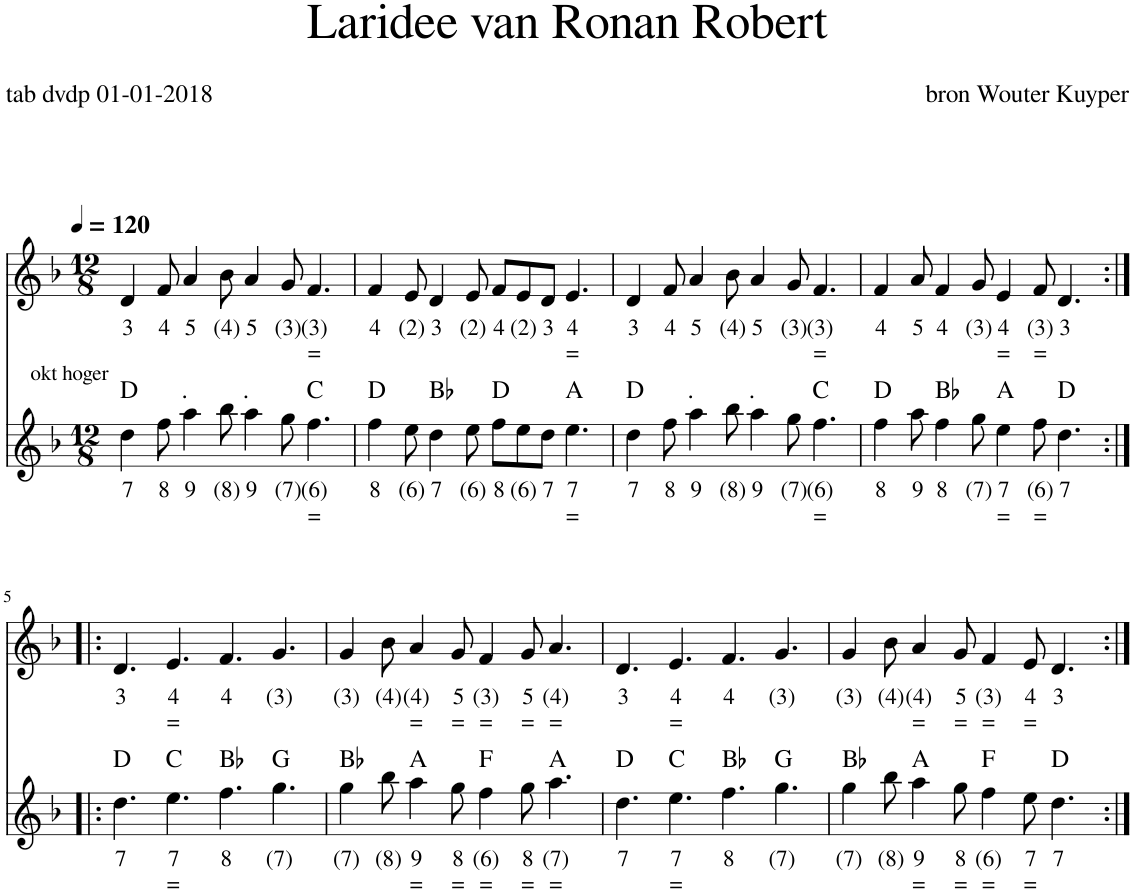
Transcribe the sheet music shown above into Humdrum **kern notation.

**kern	**text	**text	**harte	**kern	**text	**text
*part2	*part2	*part2	*part2	*part1	*part1	*part1
*staff2	*staff2	*staff2	*	*staff1	*staff1	*staff1
*I"Stem	*	*	*	*I"Stem	*	*
*clefG2	*	*	*	*clefG2	*	*
*k[b-]	*	*	*	*k[b-]	*	*
*M12/8	*	*	*	*M12/8	*	*
*MM120	*	*	*	*MM120	*	*
=1	=1	=1	=1	=1	=1	=1
!LO:TX:a:t=okt hoger	!	!	!	!	!	!
!	!LO:LY:b	!	!	!	!LO:LY:b	!
4dd\	7	.	D:maj	4d/	3	.
!	!LO:LY:b	!	!	!	!LO:LY:b	!
8ff\	8	.	.	8f/	4	.
!	!LO:LY:b	!	!LO:H:kt=.	!	!LO:LY:b	!
4aa\	9	.	N	4a/	5	.
!	!LO:LY:b	!	!	!	!LO:LY:b	!
8bb-\	(8)	.	.	8b-\	(4)	.
!	!LO:LY:b	!	!LO:H:kt=.	!	!LO:LY:b	!
4aa\	9	.	N	4a/	5	.
!	!LO:LY:b	!	!	!	!LO:LY:b	!
8gg\	(7)	.	.	8g/	(3)	.
!	!LO:LY:b	!LO:LY:b	!	!	!LO:LY:b	!LO:LY:b
4.ff\	(6)	=	C:maj	4.f/	(3)	=
=2	=2	=2	=2	=2	=2	=2
!	!LO:LY:b	!	!	!	!LO:LY:b	!
4ff\	8	.	D:maj	4f/	4	.
!	!LO:LY:b	!	!	!	!LO:LY:b	!
8ee\	(6)	.	.	8e/	(2)	.
!	!LO:LY:b	!	!	!	!LO:LY:b	!
4dd\	7	.	Bb:maj	4d/	3	.
!	!LO:LY:b	!	!	!	!LO:LY:b	!
8ee\	(6)	.	.	8e/	(2)	.
!	!LO:LY:b	!	!	!	!LO:LY:b	!
8ff\L	8	.	D:maj	8f/L	4	.
!	!LO:LY:b	!	!	!	!LO:LY:b	!
8ee\	(6)	.	.	8e/	(2)	.
!	!LO:LY:b	!	!	!	!LO:LY:b	!
8dd\J	7	.	.	8d/J	3	.
!	!LO:LY:b	!LO:LY:b	!	!	!LO:LY:b	!LO:LY:b
4.ee\	7	=	A:maj	4.e/	4	=
=3	=3	=3	=3	=3	=3	=3
!	!LO:LY:b	!	!	!	!LO:LY:b	!
4dd\	7	.	D:maj	4d/	3	.
!	!LO:LY:b	!	!	!	!LO:LY:b	!
8ff\	8	.	.	8f/	4	.
!	!LO:LY:b	!	!LO:H:kt=.	!	!LO:LY:b	!
4aa\	9	.	N	4a/	5	.
!	!LO:LY:b	!	!	!	!LO:LY:b	!
8bb-\	(8)	.	.	8b-\	(4)	.
!	!LO:LY:b	!	!LO:H:kt=.	!	!LO:LY:b	!
4aa\	9	.	N	4a/	5	.
!	!LO:LY:b	!	!	!	!LO:LY:b	!
8gg\	(7)	.	.	8g/	(3)	.
!	!LO:LY:b	!LO:LY:b	!	!	!LO:LY:b	!LO:LY:b
4.ff\	(6)	=	C:maj	4.f/	(3)	=
=4	=4	=4	=4	=4	=4	=4
!	!LO:LY:b	!	!	!	!LO:LY:b	!
4ff\	8	.	D:maj	4f/	4	.
!	!LO:LY:b	!	!	!	!LO:LY:b	!
8aa\	9	.	.	8a/	5	.
!	!LO:LY:b	!	!	!	!LO:LY:b	!
4ff\	8	.	Bb:maj	4f/	4	.
!	!LO:LY:b	!	!	!	!LO:LY:b	!
8gg\	(7)	.	.	8g/	(3)	.
!	!LO:LY:b	!LO:LY:b	!	!	!LO:LY:b	!LO:LY:b
4ee\	7	=	A:maj	4e/	4	=
!	!LO:LY:b	!LO:LY:b	!	!	!LO:LY:b	!LO:LY:b
8ff\	(6)	=	.	8f/	(3)	=
!	!LO:LY:b	!	!	!	!LO:LY:b	!
4.dd\	7	.	D:maj	4.d/	3	.
!!LO:LB:g=z
=5:|!|:	=5:|!|:	=5:|!|:	=5:|!|:	=5:|!|:	=5:|!|:	=5:|!|:
!	!LO:LY:b	!	!	!	!LO:LY:b	!
4.dd\	7	.	D:maj	4.d/	3	.
!	!LO:LY:b	!LO:LY:b	!	!	!LO:LY:b	!LO:LY:b
4.ee\	7	=	C:maj	4.e/	4	=
!	!LO:LY:b	!	!	!	!LO:LY:b	!
4.ff\	8	.	Bb:maj	4.f/	4	.
!	!LO:LY:b	!	!	!	!LO:LY:b	!
4.gg\	(7)	.	G:maj	4.g/	(3)	.
=6	=6	=6	=6	=6	=6	=6
!	!LO:LY:b	!	!	!	!LO:LY:b	!
4gg\	(7)	.	Bb:maj	4g/	(3)	.
!	!LO:LY:b	!	!	!	!LO:LY:b	!
8bb-\	(8)	.	.	8b-\	(4)	.
!	!LO:LY:b	!LO:LY:b	!	!	!LO:LY:b	!LO:LY:b
4aa\	9	=	A:maj	4a/	(4)	=
!	!LO:LY:b	!LO:LY:b	!	!	!LO:LY:b	!LO:LY:b
8gg\	8	=	.	8g/	5	=
!	!LO:LY:b	!LO:LY:b	!	!	!LO:LY:b	!LO:LY:b
4ff\	(6)	=	F:maj	4f/	(3)	=
!	!LO:LY:b	!LO:LY:b	!	!	!LO:LY:b	!LO:LY:b
8gg\	8	=	.	8g/	5	=
!	!LO:LY:b	!LO:LY:b	!	!	!LO:LY:b	!LO:LY:b
4.aa\	(7)	=	A:maj	4.a/	(4)	=
=7	=7	=7	=7	=7	=7	=7
!	!LO:LY:b	!	!	!	!LO:LY:b	!
4.dd\	7	.	D:maj	4.d/	3	.
!	!LO:LY:b	!LO:LY:b	!	!	!LO:LY:b	!LO:LY:b
4.ee\	7	=	C:maj	4.e/	4	=
!	!LO:LY:b	!	!	!	!LO:LY:b	!
4.ff\	8	.	Bb:maj	4.f/	4	.
!	!LO:LY:b	!	!	!	!LO:LY:b	!
4.gg\	(7)	.	G:maj	4.g/	(3)	.
=8	=8	=8	=8	=8	=8	=8
!	!LO:LY:b	!	!	!	!LO:LY:b	!
4gg\	(7)	.	Bb:maj	4g/	(3)	.
!	!LO:LY:b	!	!	!	!LO:LY:b	!
8bb-\	(8)	.	.	8b-\	(4)	.
!	!LO:LY:b	!LO:LY:b	!	!	!LO:LY:b	!LO:LY:b
4aa\	9	=	A:maj	4a/	(4)	=
!	!LO:LY:b	!LO:LY:b	!	!	!LO:LY:b	!LO:LY:b
8gg\	8	=	.	8g/	5	=
!	!LO:LY:b	!LO:LY:b	!	!	!LO:LY:b	!LO:LY:b
4ff\	(6)	=	F:maj	4f/	(3)	=
!	!LO:LY:b	!LO:LY:b	!	!	!LO:LY:b	!LO:LY:b
8ee\	7	=	.	8e/	4	=
!	!LO:LY:b	!	!	!	!LO:LY:b	!
4.dd\	7	.	D:maj	4.d/	3	.
=:|!	=:|!	=:|!	=:|!	=:|!	=:|!	=:|!
*-	*-	*-	*-	*-	*-	*-
